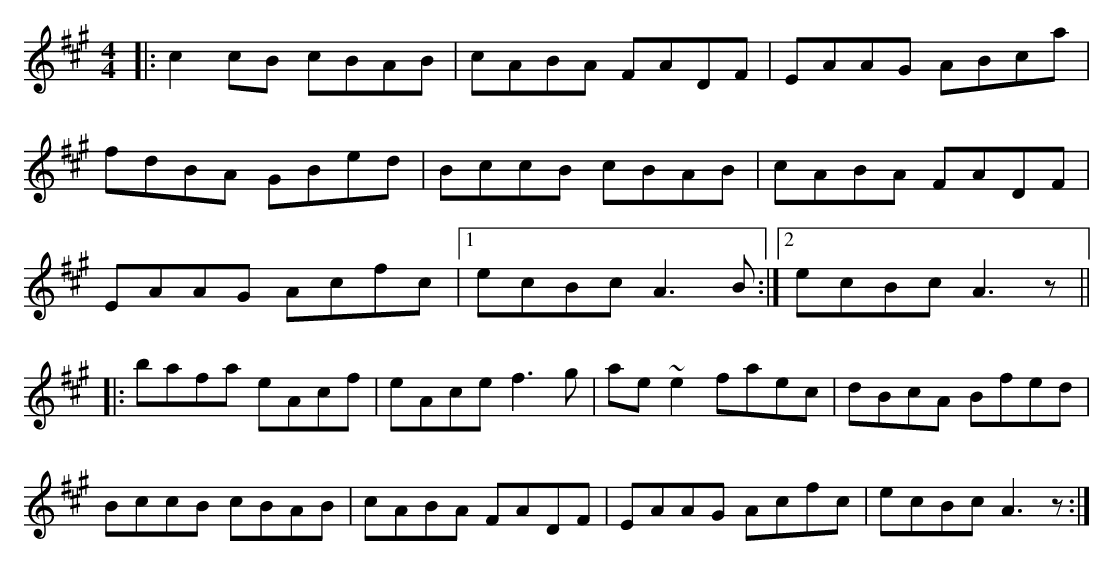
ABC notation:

X:1
M:4/4
K:A
|:c2cB cBAB|cABA FADF|EAAG ABca|
fdBA GBed|BccB cBAB|cABA FADF|
EAAG Acfc|1 ecBc A3B:|2 ecBc A3z||
|:bafa eAcf|eAce f3g|ae~e2 faec|dBcA Bfed|
BccB cBAB|cABA FADF|EAAG Acfc|ecBc A3z:|
